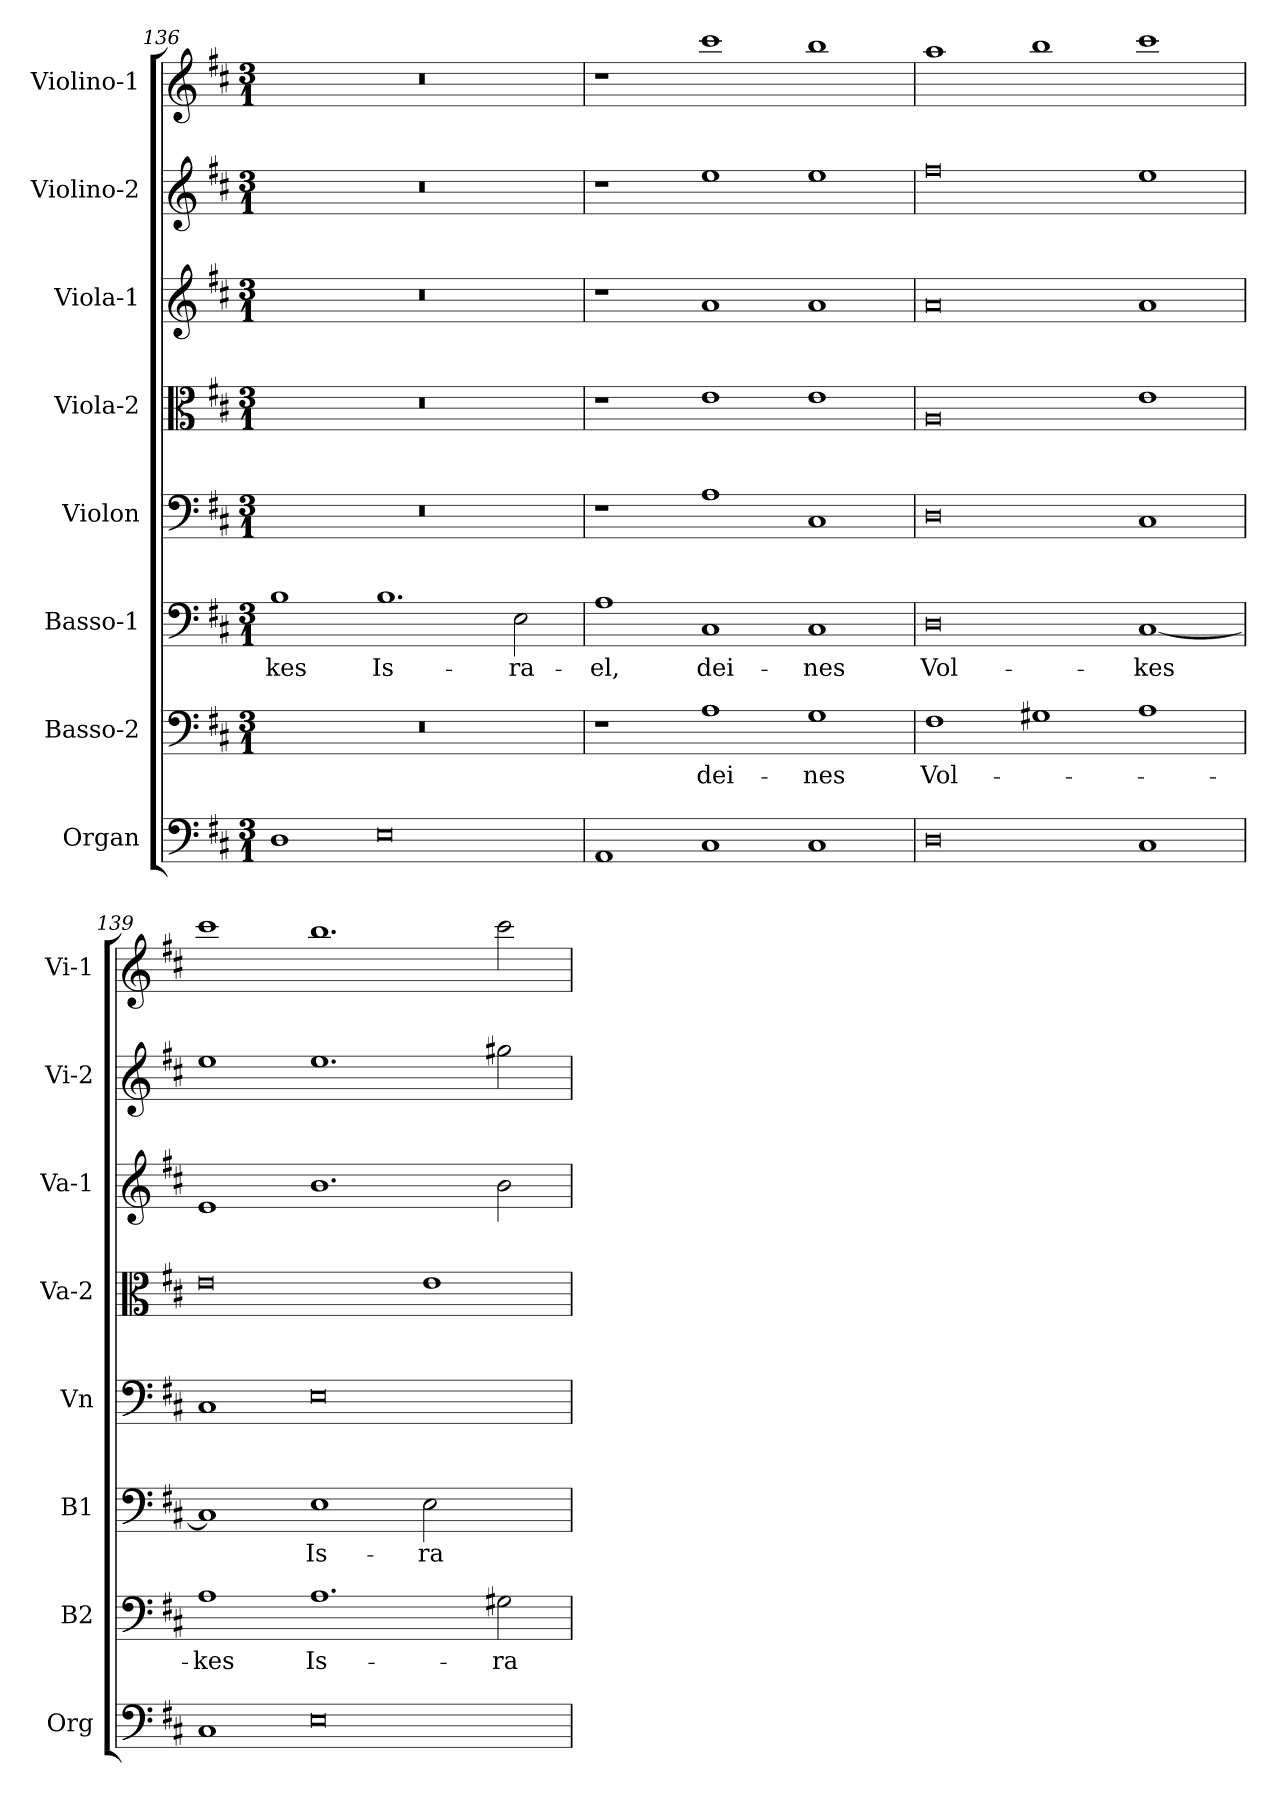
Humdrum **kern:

**kern	**kern	**text	**kern	**text	**kern	**kern	**kern	**kern	**kern
*part8	*part7	*part7	*part6	*part6	*part5	*part4	*part3	*part2	*part1
*staff8	*staff7	*staff7	*staff6	*staff6	*staff5	*staff4	*staff3	*staff2	*staff1
*I"Organ	*I"Basso-2	*	*I"Basso-1	*	*I"Violon	*I"Viola-2	*I"Viola-1	*I"Violino-2	*I"Violino-1
*I'Org	*I'B2	*	*I'B1	*	*I'Vn	*I'Va-2	*I'Va-1	*I'Vi-2	*I'Vi-1
*clefF4	*clefF4	*	*clefF4	*	*clefF4	*clefC3	*clefG2	*clefG2	*clefG2
*k[f#c#]	*k[f#c#]	*	*k[f#c#]	*	*k[f#c#]	*k[f#c#]	*k[f#c#]	*k[f#c#]	*k[f#c#]
*D:	*D:	*	*D:	*	*D:	*D:	*D:	*D:	*D:
*M3/1	*M3/1	*	*M3/1	*	*M3/1	*M3/1	*M3/1	*M3/1	*M3/1
=136	=136	=136	=136	=136	=136	=136	=136	=136	=136
!	!	!	!	!LO:LY:b	!	!	!	!	!
1D	0.r	.	1B	-kes	0.r	0.r	0.r	0.r	0.r
!	!	!	!	!LO:LY:b	!	!	!	!	!
0E	.	.	1.B	Is-	.	.	.	.	.
!	!	!	!	!LO:LY:b	!	!	!	!	!
.	.	.	2E\	-ra-	.	.	.	.	.
=137	=137	=137	=137	=137	=137	=137	=137	=137	=137
!	!	!	!	!LO:LY:b	!	!	!	!	!
1AA	1r	.	1A	-el,	1r	1r	1r	1r	1r
!	!	!LO:LY:b	!	!LO:LY:b	!	!	!	!	!
1C#	1A	dei-	1C#	dei-	1A	1e	1a	1ee	1ccc#
!	!	!LO:LY:b	!	!LO:LY:b	!	!	!	!	!
1C#	1G	-nes	1C#	-nes	1C#	1e	1a	1ee	1bb
=138	=138	=138	=138	=138	=138	=138	=138	=138	=138
!	!	!LO:LY:b	!	!LO:LY:b	!	!	!	!	!
0D	1F#	Vol-	0D	Vol-	0D	0A	0a	0ff#	1aa
.	1G#X	.	.	.	.	.	.	.	1bb
!	!	!	!	!LO:LY:b	!	!	!	!	!
1C#	1A	.	[<1C#	-kes	1C#	1e	1a	1ee	1ccc#
=139	=139	=139	=139	=139	=139	=139	=139	=139	=139
!	!	!LO:LY:b	!	!	!	!	!	!	!
1C#	1A	-kes	1C#]	.	1C#	0e	1e	1ee	1ccc#
!	!	!LO:LY:b	!	!LO:LY:b	!	!	!	!	!
0E	1.A	Is-	1E	Is-	0E	.	1.b	1.ee	1.bb
!	!	!	!	!LO:LY:b	!	!	!	!	!
.	.	.	2E\	-ra-	.	1e	.	.	.
!	!	!LO:LY:b	!	!	!	!	!	!	!
.	2G#X\	-ra-	2ryy	.	.	.	2b\	2gg#X\	2ccc#\
=	=	=	=	=	=	=	=	=	=
*-	*-	*-	*-	*-	*-	*-	*-	*-	*-
